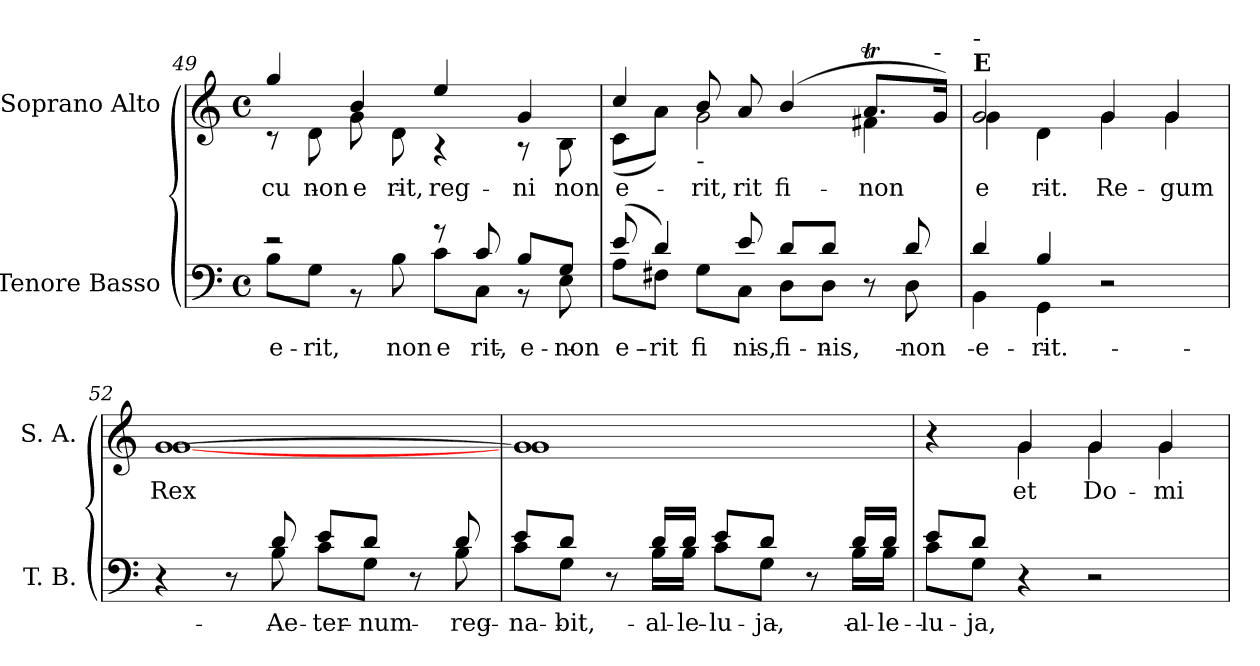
**kern	**text	**kern	**text
*part2	*part2	*part1	*part1
*staff2	*staff2	*staff1	*staff1
*I"Tenore Basso	*	*I"Soprano Alto	*
*I'T. B.	*	*I'S. A.	*
*clefF4	*	*clefG2	*
*k[]	*	*k[]	*
*C:	*	*C:	*
*M4/4	*	*M4/4	*
*met(c)	*	*met(c)	*
=49	=49	=49	=49
*^	*	*	*
!	!	!LO:LY:b:color=#000000	!	!
!	!	!	!	!LO:LY:a:color=#000000
*	*	*	*^	*
2r	8Bi\L	e-	4ggi/	8r	cu-
!	!	!LO:LY:b:color=#000000	!	!	!
!	!	!	!	!	!LO:LY:b:color=#000000
.	8Gi\J	-rit,	.	8di\	non
!	!	!	!	!	!LO:LY:a:color=#000000
!	!	!	!	!	!LO:LY:b:color=#000000
.	8r	.	4bi/	8gi\	e-
!	!	!LO:LY:b:color=#000000	!	!	!
!	!	!	!	!	!LO:LY:b:color=#000000
.	8Bi\	non	.	8di\	-rit,
!	!	!LO:LY:b:color=#000000	!	!	!
!	!	!	!	!	!LO:LY:a:color=#000000
8r	8ci\L	e-	4eei/	4r	reg-
!	!	!LO:LY:a:color=#000000	!	!	!
!	!	!LO:LY:b:color=#000000	!	!	!
8ci/	8Ci\J	-rit,	.	.	.
!	!	!LO:LY:a:color=#000000	!	!	!
!	!	!	!	!	!LO:LY:a:color=#000000
8Bi/L	8r	e-	4gi/	8r	-ni
!	!	!LO:LY:a:color=#000000	!	!	!
!	!	!LO:LY:b:color=#000000	!	!	!
!	!	!	!	!	!LO:LY:b:color=#000000
8Gi/J	8Ei\	non	.	8Bi\	non
=50	=50	=50	=50	=50	=50
!	!	!LO:LY:a:color=#000000	!	!	!
!	!	!LO:LY:b:color=#000000	!	!	!
!	!	!	!	!	!LO:LY:a:color=#000000
!	!	!	!	!	!LO:LY:b:color=#000000
(8ei/	8Ai\L	e-	4cci/	(8ci\L	e-
!	!	!LO:LY:b:color=#000000	!	!	!
4di/)	8F#Xi\J	-rit	.	8ai\J)	.
!	!	!LO:LY:b:color=#000000	!	!	!
!	!	!	!	!	!LO:LY:a:color=#000000
!	!	!	!LO:TX:b:t=-	!	!
!	!	!	!	!	!LO:LY:b:color=#000000
.	8Gi\L	fi-	8bi/	2gi\	-rit,
!	!	!LO:LY:a:color=#000000	!	!	!
!	!	!LO:LY:b:color=#000000	!	!	!
!	!	!	!	!	!LO:LY:a:color=#000000
8ei/	8Ci\J	-nis,	8ai/	.	-rit
!	!	!LO:LY:a:color=#000000	!	!	!
!	!	!LO:LY:b:color=#000000	!	!	!
!	!	!	!	!	!LO:LY:a:color=#000000
8di/L	8Di\L	fi-	(4bi/	.	fi-
!	!	!LO:LY:a:color=#000000	!	!	!
!	!	!LO:LY:b:color=#000000	!	!	!
8di/J	8Di\J	-nis,	.	.	.
!	!	!	!	!	!LO:LY:b:color=#000000
8r	8ryy	.	8.aTi/L	4f#Xi\	non
!	!	!LO:LY:a:color=#000000	!	!	!
!	!	!LO:LY:b:color=#000000	!	!	!
8di/	8Di\	non	.	.	.
!	!	!	!LO:TX:a:t=-	!	!
.	.	.	16gi/Jk)	.	.
!!LO:LB:g=z	!!
=51	=51	=51	=51	=51	=51
!	!	!LO:LY:a:color=#000000	!	!	!
!	!	!LO:LY:b:color=#000000	!	!	!
!	!	!	!	!	!LO:LY:a:color=#000000
!	!	!	!LO:TX:a:B:t=E	!	!
!	!	!	!LO:TX:a:t=-	!	!
!	!	!	!	!	!LO:LY:b:color=#000000
4di/	4BBi\	e-	2gi/	4gi\	e-
!	!	!LO:LY:a:color=#000000	!	!	!
!	!	!LO:LY:b:color=#000000	!	!	!
!	!	!	!	!	!LO:LY:b:color=#000000
4Bi/	4GGi\	-rit.	.	4di\	-rit.
!	!	!	!	!	!LO:LY:a:color=#000000
!	!	!	!	!	!LO:LY:b:color=#000000
2r	2ryy	.	4gi/	4gi\	Re-
!	!	!	!	!	!LO:LY:a:color=#000000
!	!	!	!	!	!LO:LY:b:color=#000000
.	.	.	4gi/	4gi\	-gum
=52	=52	=52	=52	=52	=52
!	!	!	!	!	!LO:LY:a:color=#000000
4r	4ryy	.	[1gi	[1gi	Rex
8r	8ryy	.	.	.	.
!	!	!LO:LY:a:color=#000000	!	!	!
8di/	8Bi\	Ae-	.	.	.
!	!	!LO:LY:a:color=#000000	!	!	!
8ei/L	8ci\L	-ter-	.	.	.
!	!	!LO:LY:a:color=#000000	!	!	!
8di/J	8Gi\J	-num	.	.	.
8r	8ryy	.	.	.	.
!	!	!LO:LY:a:color=#000000	!	!	!
8di/	8Bi\	reg-	.	.	.
=53	=53	=53	=53	=53	=53
!	!	!LO:LY:a:color=#000000	!	!	!
8ei/L	8ci\L	-na-	1gi]	1gi	.
!	!	!LO:LY:a:color=#000000	!	!	!
8di/J	8Gi\J	-bit,	.	.	.
8r	8ryy	.	.	.	.
!	!	!LO:LY:a:color=#000000	!	!	!
16di/LL	16Bi\LL	al-	.	.	.
!	!	!LO:LY:a:color=#000000	!	!	!
16di/JJ	16Bi\JJ	-le-	.	.	.
!	!	!LO:LY:a:color=#000000	!	!	!
8ei/L	8ci\L	-lu-	.	.	.
!	!	!LO:LY:a:color=#000000	!	!	!
8di/J	8Gi\J	-ja,	.	.	.
8r	8ryy	.	.	.	.
!	!	!LO:LY:a:color=#000000	!	!	!
16di/LL	16Bi\LL	al-	.	.	.
!	!	!LO:LY:a:color=#000000	!	!	!
16di/JJ	16Bi\JJ	-le-	.	.	.
=54	=54	=54	=54	=54	=54
!	!	!LO:LY:a:color=#000000	!	!	!
8ei/L	8ci\L	-lu-	4r	4ryy	.
!	!	!LO:LY:a:color=#000000	!	!	!
8di/J	8Gi\J	-ja,	.	.	.
!	!	!	!	!	!LO:LY:b:color=#000000
4r	4ryy	.	4gi/	4gi\	et
!	!	!	!	!	!LO:LY:b:color=#000000
2r	2ryy	.	4gi/	4gi\	Do-
!	!	!	!	!	!LO:LY:b:color=#000000
.	.	.	4gi/	4gi\	-mi-
*v	*v	*	*	*	*
*	*	*v	*v	*
=	=	=	=
*-	*-	*-	*-
